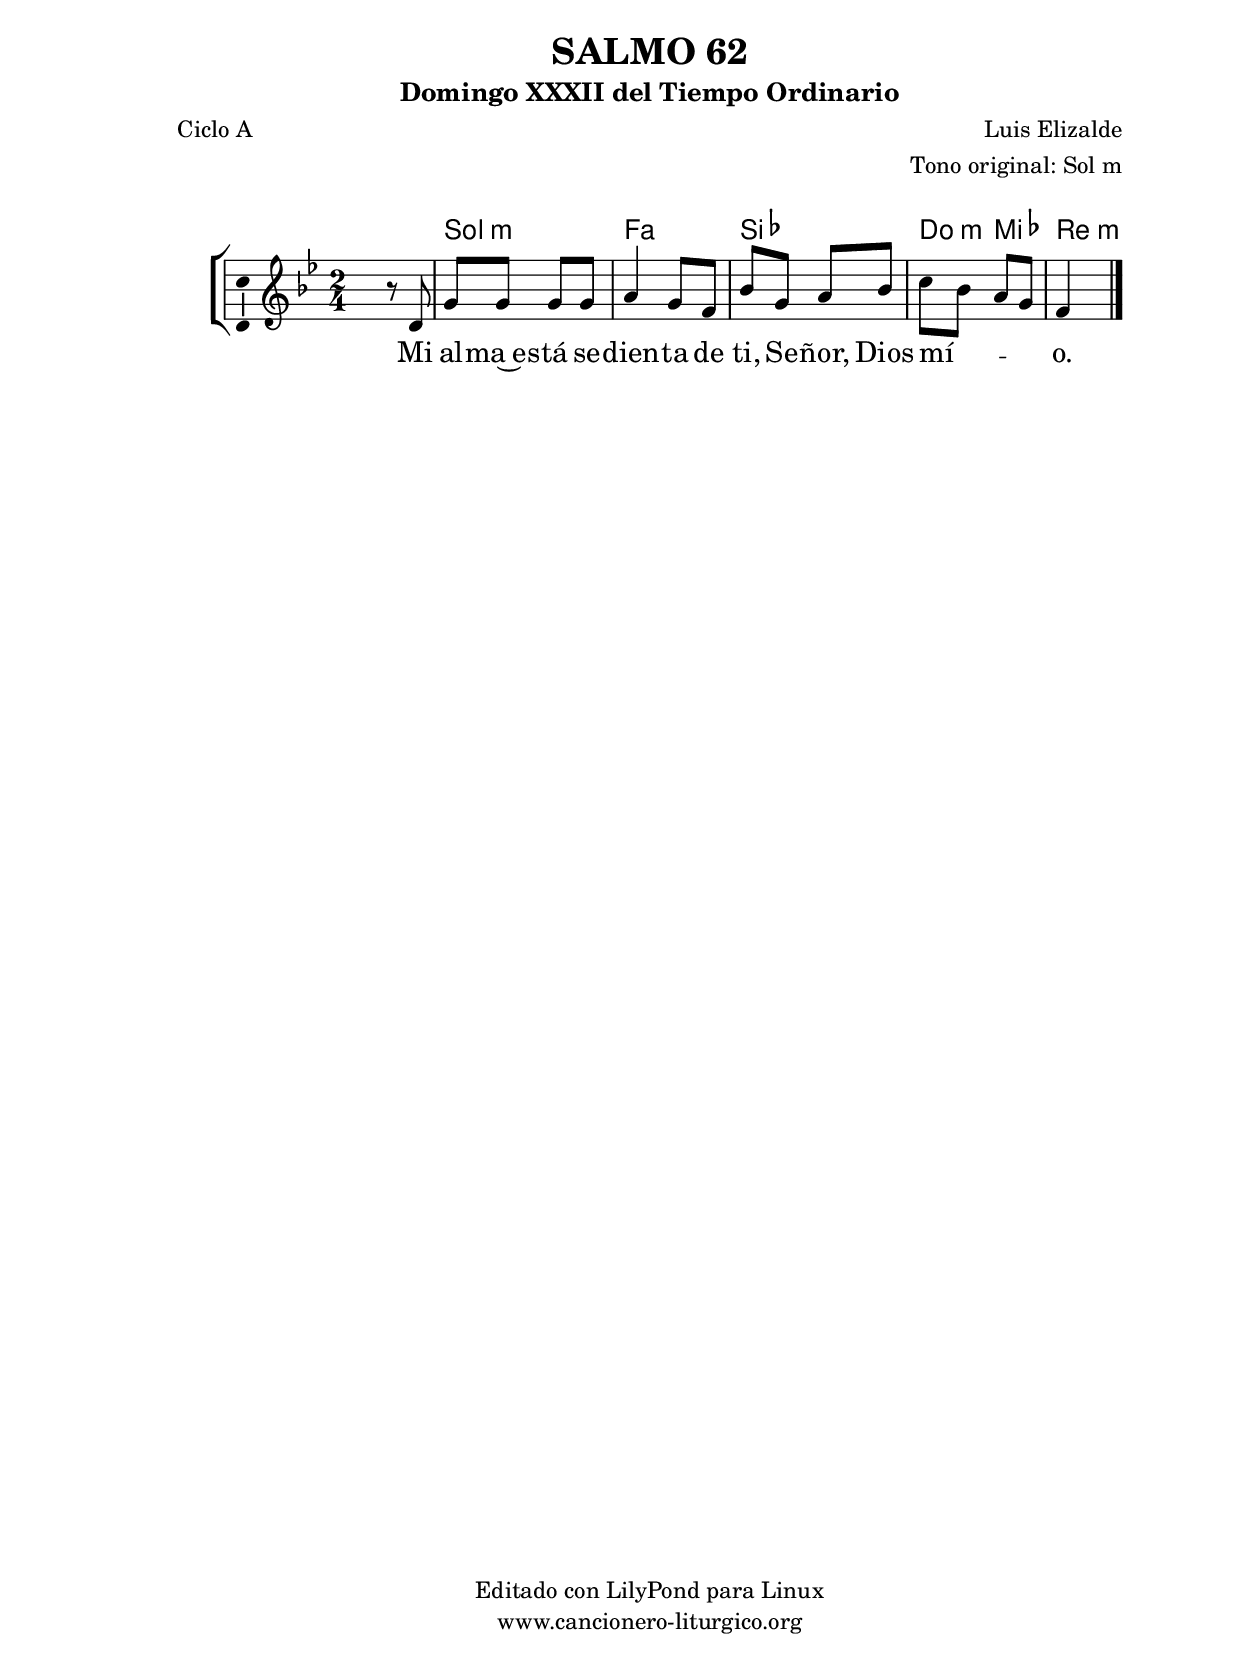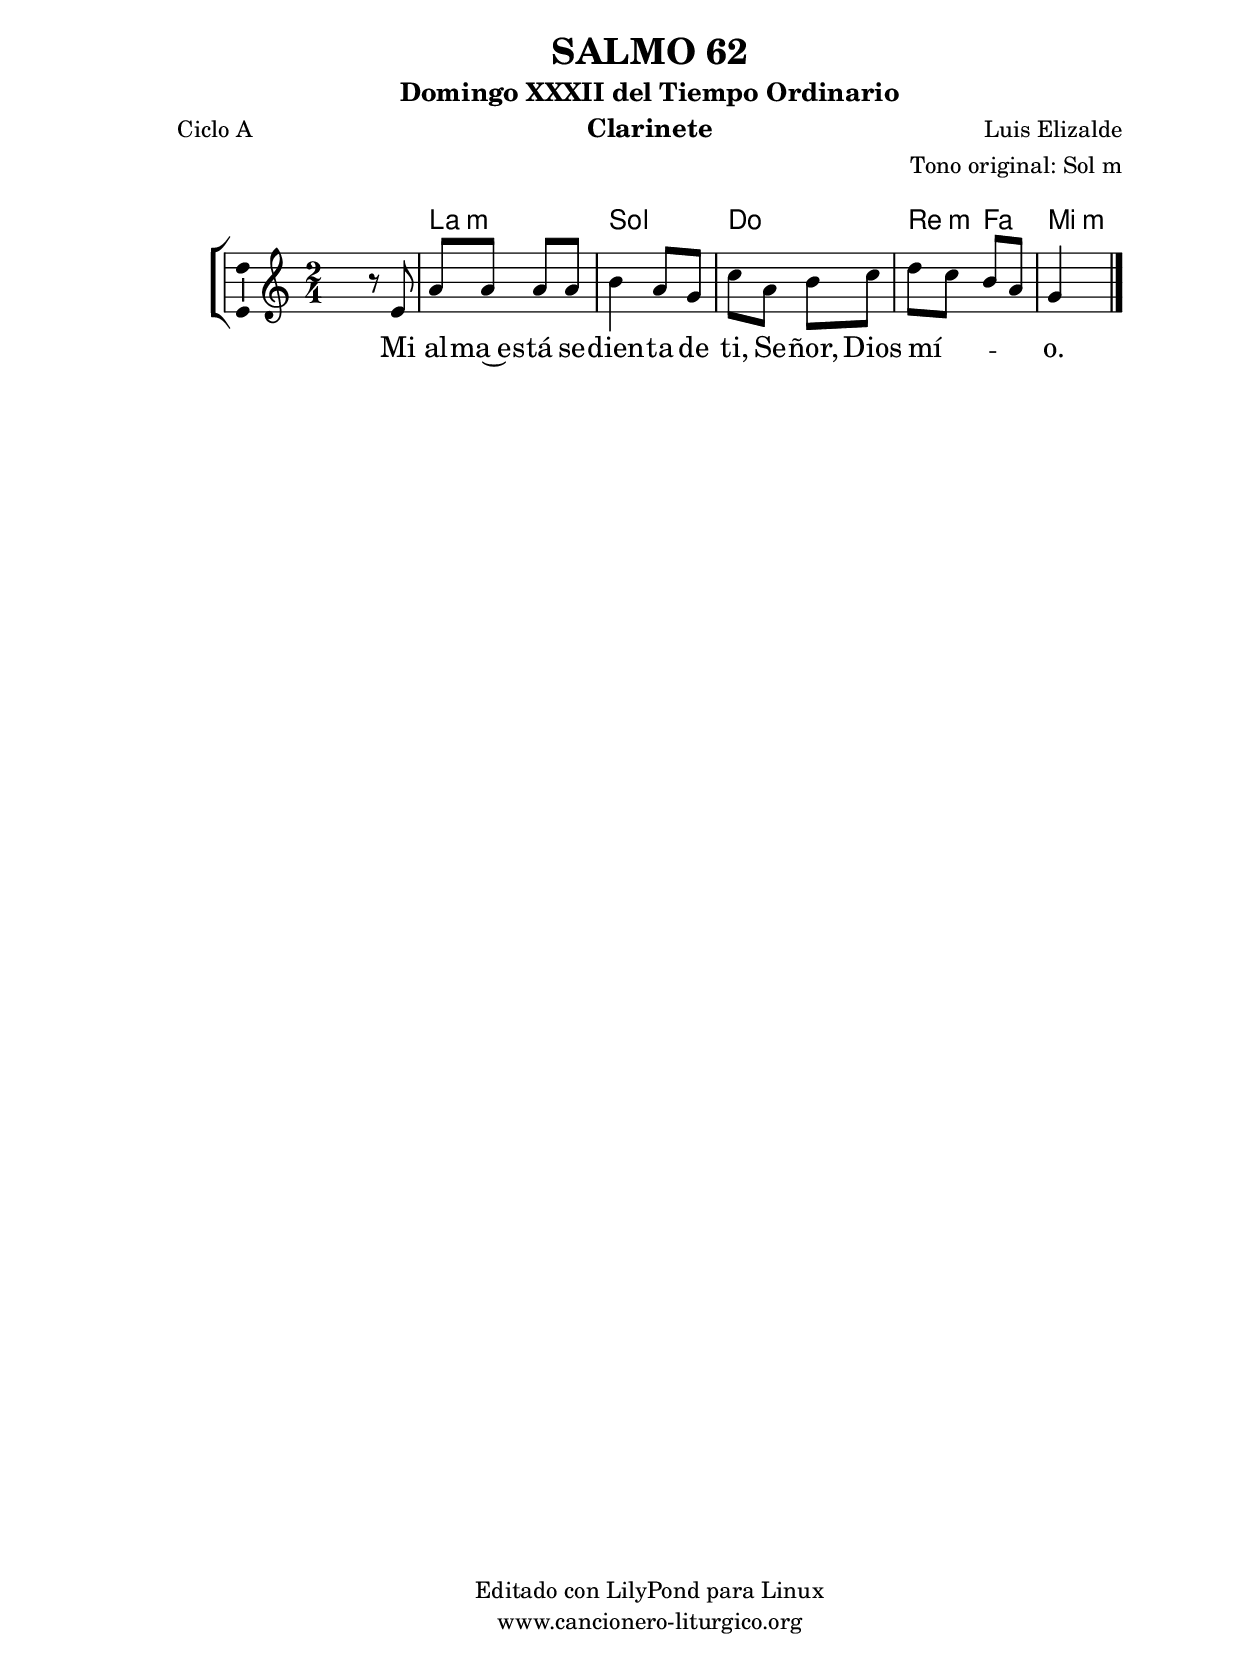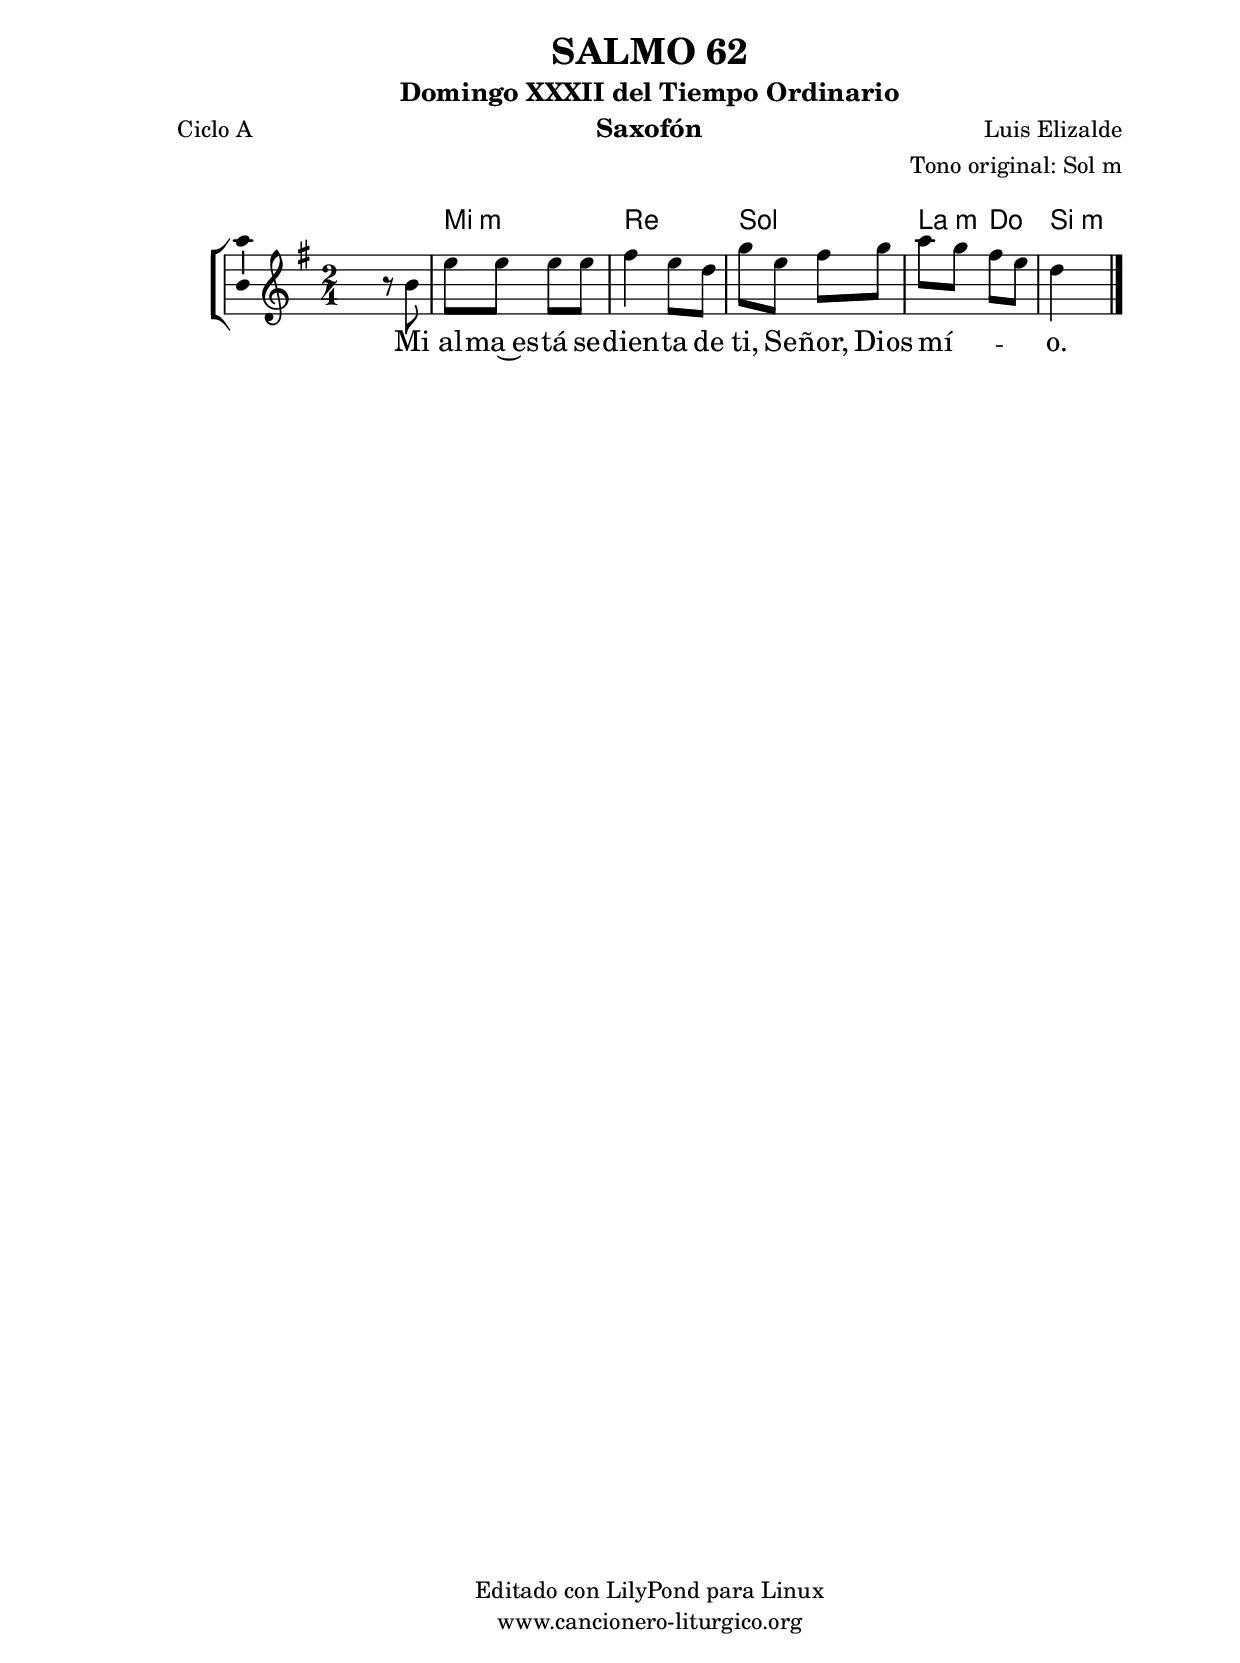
%
%para convertir .midi en .wav:
%timidity filename.midi -Ow -o finename.wav
%
%
%Para convertir de .wav a .mp3:
%lame -h -m j filename.wav
%
%
%para escuchar el midi:
%timidity nombrefichero.midi
%


%versión de lilypond para la que se ha escrito esta partitura:
\version "2.16.0"

	%Tamaño papel
	#(set-default-paper-size "a4")
	%Tamaño partitura
	#(set-global-staff-size 20)
	%No responde al pulsar sobre una nota
	#(ly:set-option 'point-and-click #f)

%parámetros del encabezamiento:
\header {
	title = "SALMO 62"
	subtitle = "Domingo XXXII del Tiempo Ordinario"
	composer = "Luis Elizalde"
	poet = "Ciclo A"
	meter = ""
	arranger = "Tono original: Sol m"
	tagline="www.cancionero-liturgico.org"
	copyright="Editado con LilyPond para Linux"
	tiempo = "Ordinario"
	usos = "Salmo"
	letra = "Mi alma está sedienta de ti, Señor, Dios mío."
	}

%parámetros asociados al papel:
\paper  {
	oddHeaderMarkup = \markup {\fill-line { \on-the-fly #not-first-page \fromproperty #'header:title \on-the-fly #not-first-page \fromproperty #'header:composer }}
	evenHeaderMarkup = \markup {\fill-line { \fromproperty #'header:composer \fromproperty #'header:title }}
	#(set-paper-size "a4")
	print-page-number = ##f
	first-page-number = 1
	print-first-page-number = ##f
%	head-separation = 3.0 \cm
	top-margin = 2.0 \cm
	bottom-margin = 0.5\cm
%%%	bottom-margin = -1.0\cm
	left-margin = 3.0 \cm
	line-width = 16.0 \cm 
	indent = 8\mm
	interscoreline = 2.\mm
	between-system-space = 15\mm
%	para que las partituras no llenen la hoja:
	ragged-bottom = ##t
%	idem para la última hoja:
	ragged-last-bottom = ##f
%	para que las partituras llenen el ancho del papel:
	ragged-last = ##f
	after-title-space = 2.5 \cm
%page-count=1
%system-count=8

	%Flexible Vertical Spacing
%	markup-markup-spacing =
%	#'((basic-distance . 15) (minimum-distance . 15) (padding . 3))
	markup-system-spacing =
	#'((basic-distance . 15) (minimum-distance . 15) (padding . 3))
	system-system-spacing =
	#'((basic-distance . 15) (minimum-distance . 15) (padding . 3))
	score-system-spacing =
	#'((basic-distance . 15) (minimum-distance . 15) (padding . 5))
%	top-system-spacing = % header
%	#'((basic-distance . 8) (minimum-distance . 0) (padding . 3))
%	top-markup-spacing =
%	#'((basic-distance . 20) (minimum-distance . 20) (padding . 3))
	last-bottom-spacing = % footer
	#'((basic-distance . 5) (minimum-distance . 5) (padding . 3))
%	score-markup-spacing =
%	#'((basic-distance . 16) (minimum-distance . 13) (padding . 3))

	}


%parámetros que afectan a toda la partitura:
global =  {
	%clave de sol (G):
	\clef G
	%armadura:
%%%	\transpose g f
	\key g \minor
	\tempo 4=80
	\set Score.tempoHideNote = ##t
	}


acordes = {
	\italianChords
	\chordmode {
%%%	\transpose g f
{

s2
g2:m f bes c4:m ees d:m

	}
	}
}

melodia = 
%%%	\transpose g f
{
	\relative c'{

\time 2/4

s4 r8 d8
g8 g g g
a4 g8 f
bes8 g a bes
c8 bes a g
f4 s4

	\bar "|."
	}
	}


texto = \lyricmode {
Mi al -- ma~es -- tá se -- dien -- ta de ti,
Se -- ñor, Dios mí -- _ _ _ o.
	}


acordesStaff = \context ChordNames = acordesStaff <<
	\set chordChanges = ##t
	\acordes
	>>


vozStaff = \context Voice = vozStaff
\with {\consists "Ambitus_engraver"}
<<
%	\set Staff.instrumentName = ""
%	\set Staff.shortInstrumentName = ""
%	\set Staff.midiInstrument = #"clarinet"
%	\set Staff.midiInstrument = #"cello"
%	\set Staff.midiInstrument = #"flute"
	\set Staff.midiInstrument = #"electric guitar (jazz)"
%	\set Staff.midiInstrument = #"english horn"
%	\set Staff.midiInstrument = #"violin"
%	\set Staff.midiInstrument = #"glockenspiel"
	\set Staff.midiMinimumVolume = #0.7
	\set Staff.midiMaximumVolume = #0.9
	\global
	\melodia
	>>


textoStaff = \context Lyrics = textoStaff <<
	\lyricsto vozStaff \texto
	>>

\book {
	\score {
		\context ChoirStaff {
			\override StaffGroup.SystemStartBracket #'collapse-height = #1
			\override Score.SystemStartBar #'collapse-height = #1
			<<
			\acordesStaff
			\vozStaff
			\textoStaff
			>>
			}
		\layout {
	    		\context {
				\Lyrics
				\override LyricText #'font-size = #2
				}
	   		 \context {
				\Score
				%fontSize = #3
				\override StaffSymbol #'staff-space = #(magstep +3)
				%\override Beam #'thickness = #0.55
				%\override SpacingSpanner #'spacing-increment = #1.0
				%\override Slur #'height-limit = #1.5
				}
			}
		}
	\score {
		\unfoldRepeats
		\context ChoirStaff {
			<<
			\acordesStaff
			\vozStaff
			>>
			}
		\midi {
	  		\context {
	  			\Score
				tempoWholesPerMinute = #(ly:make-moment 70 4)
				}
			}
		}
	}

%Partitura para clarinete
#(define output-suffix "C")
\book {
	\header{
		instrument = "Clarinete"
		}
	\score {
		\context ChoirStaff {
			\override StaffGroup.SystemStartBracket #'collapse-height = #1
			\override Score.SystemStartBar #'collapse-height = #1
\transpose c d
			<<
			\acordesStaff
			\vozStaff
			\textoStaff
			>>
			}
		\layout {
	    		\context {
				\Lyrics
				\override LyricText #'font-size = #2
				}
	   		 \context {
				\Score
				%fontSize = #3
				\override StaffSymbol #'staff-space = #(magstep +3)
				%\override Beam #'thickness = #0.55
				%\override SpacingSpanner #'spacing-increment = #1.0
				%\override Slur #'height-limit = #1.5
				}
			}
		}
	}

%Partitura para saxofón
#(define output-suffix "S")
\book {
	\header{
		instrument = "Saxofón"
		}
	\score {
		\context ChoirStaff {
			\override StaffGroup.SystemStartBracket #'collapse-height = #1
			\override Score.SystemStartBar #'collapse-height = #1
\transpose c a
			<<
			\acordesStaff
			\vozStaff
			\textoStaff
			>>
			}
		\layout {
	    		\context {
				\Lyrics
				\override LyricText #'font-size = #2
				}
	   		 \context {
				\Score
				%fontSize = #3
				\override StaffSymbol #'staff-space = #(magstep +3)
				%\override Beam #'thickness = #0.55
				%\override SpacingSpanner #'spacing-increment = #1.0
				%\override Slur #'height-limit = #1.5
				}
			}
		}
	}

